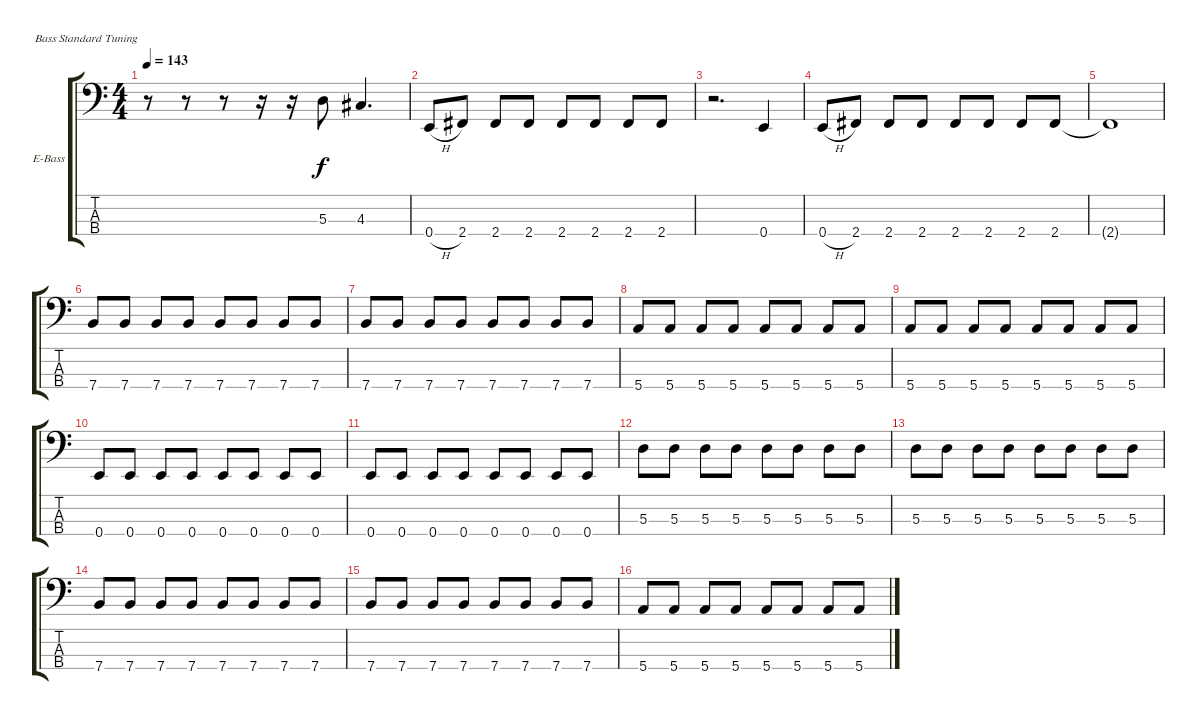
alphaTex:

\bracketExtendMode groupsimilarinstruments
\firstSystemTrackNameOrientation horizontal
\otherSystemsTrackNameOrientation horizontal
\track ("Baixo" "E-Bass") {instrument electricbassfinger}
\staff {score tabs}
\tuning (G2 D2 A1 E1)
\ts (4 4)
\tempo 143
\clef f4
\ks c
r.8{dy f} r.8 r.8 r.16 r.16 5.3.8 4.3.4{d} |
0.4{h}.8 2.4.8 2.4.8 2.4.8 2.4.8 2.4.8 2.4.8 2.4.8 |
r.2{d} 0.4.4 |
0.4{h}.8 2.4.8 2.4.8 2.4.8 2.4.8 2.4.8 2.4.8 2.4.8 |
2.4{t}.1 |
7.4.8 7.4.8 7.4.8 7.4.8 7.4.8 7.4.8 7.4.8 7.4.8 |
7.4.8 7.4.8 7.4.8 7.4.8 7.4.8 7.4.8 7.4.8 7.4.8 |
5.4.8 5.4.8 5.4.8 5.4.8 5.4.8 5.4.8 5.4.8 5.4.8 |
5.4.8 5.4.8 5.4.8 5.4.8 5.4.8 5.4.8 5.4.8 5.4.8 |
0.4.8 0.4.8 0.4.8 0.4.8 0.4.8 0.4.8 0.4.8 0.4.8 |
0.4.8 0.4.8 0.4.8 0.4.8 0.4.8 0.4.8 0.4.8 0.4.8 |
5.3.8 5.3.8 5.3.8 5.3.8 5.3.8 5.3.8 5.3.8 5.3.8 |
5.3.8 5.3.8 5.3.8 5.3.8 5.3.8 5.3.8 5.3.8 5.3.8 |
7.4.8 7.4.8 7.4.8 7.4.8 7.4.8 7.4.8 7.4.8 7.4.8 |
7.4.8 7.4.8 7.4.8 7.4.8 7.4.8 7.4.8 7.4.8 7.4.8 |
5.4.8 5.4.8 5.4.8 5.4.8 5.4.8 5.4.8 5.4.8 5.4.8
